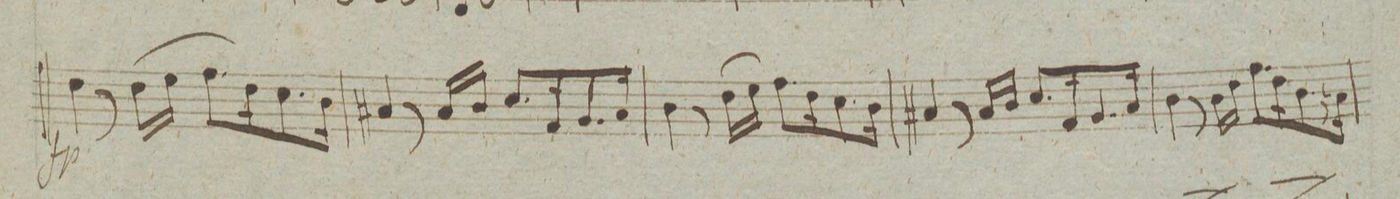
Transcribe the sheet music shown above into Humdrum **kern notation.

**kern	**dynam
*I"Baſso	*
*clefF4	*
*k[]	*
*met(c|)	*
*M2/2	*
4F\	fp
8r	.
(16F\LL	.
16G\JJ	.
8.A\L	.
16F\K)	.
8.E\	.
16D\Jk	.
=49	=49
4C#X/	.
8r	.
16C#/LL	.
16D/JJ	.
8.E/L	.
16AA/K	.
8.BB/	.
16C#/Jk	.
=50	=50
4D\	.
8r	.
(16F\LL	.
16G\JJ)	.
8.A\L	.
16F\K	.
8.E\	.
16D\Jk	.
=51	=51
4C#X/	.
8r	.
16C#/LL	.
16D/JJ	.
8.E/L	.
16AA/K	.
8.BB/	.
16C#/Jk	.
=52	=52
4D\	.
8r	.
16D\LL	.
16F\JJ	.
8.A\L	.
16F\K	.
8.D\	.
16Cn\Jk	.
=53	=53
*-	*-
